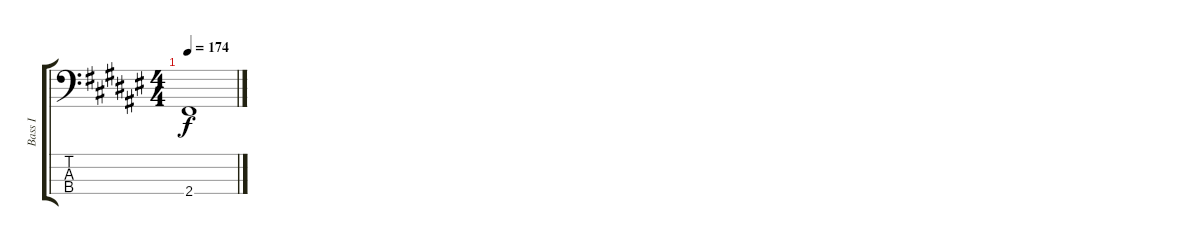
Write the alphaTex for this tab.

\track ("Bass I" "Bass I") {instrument electricbasspick}
\staff {score tabs}
\tuning (G2 D2 A1 E1) {hide}
\ts (4 4)
\tempo 174
\clef f4
\ks f#
2.4{t}.1{dy f}
